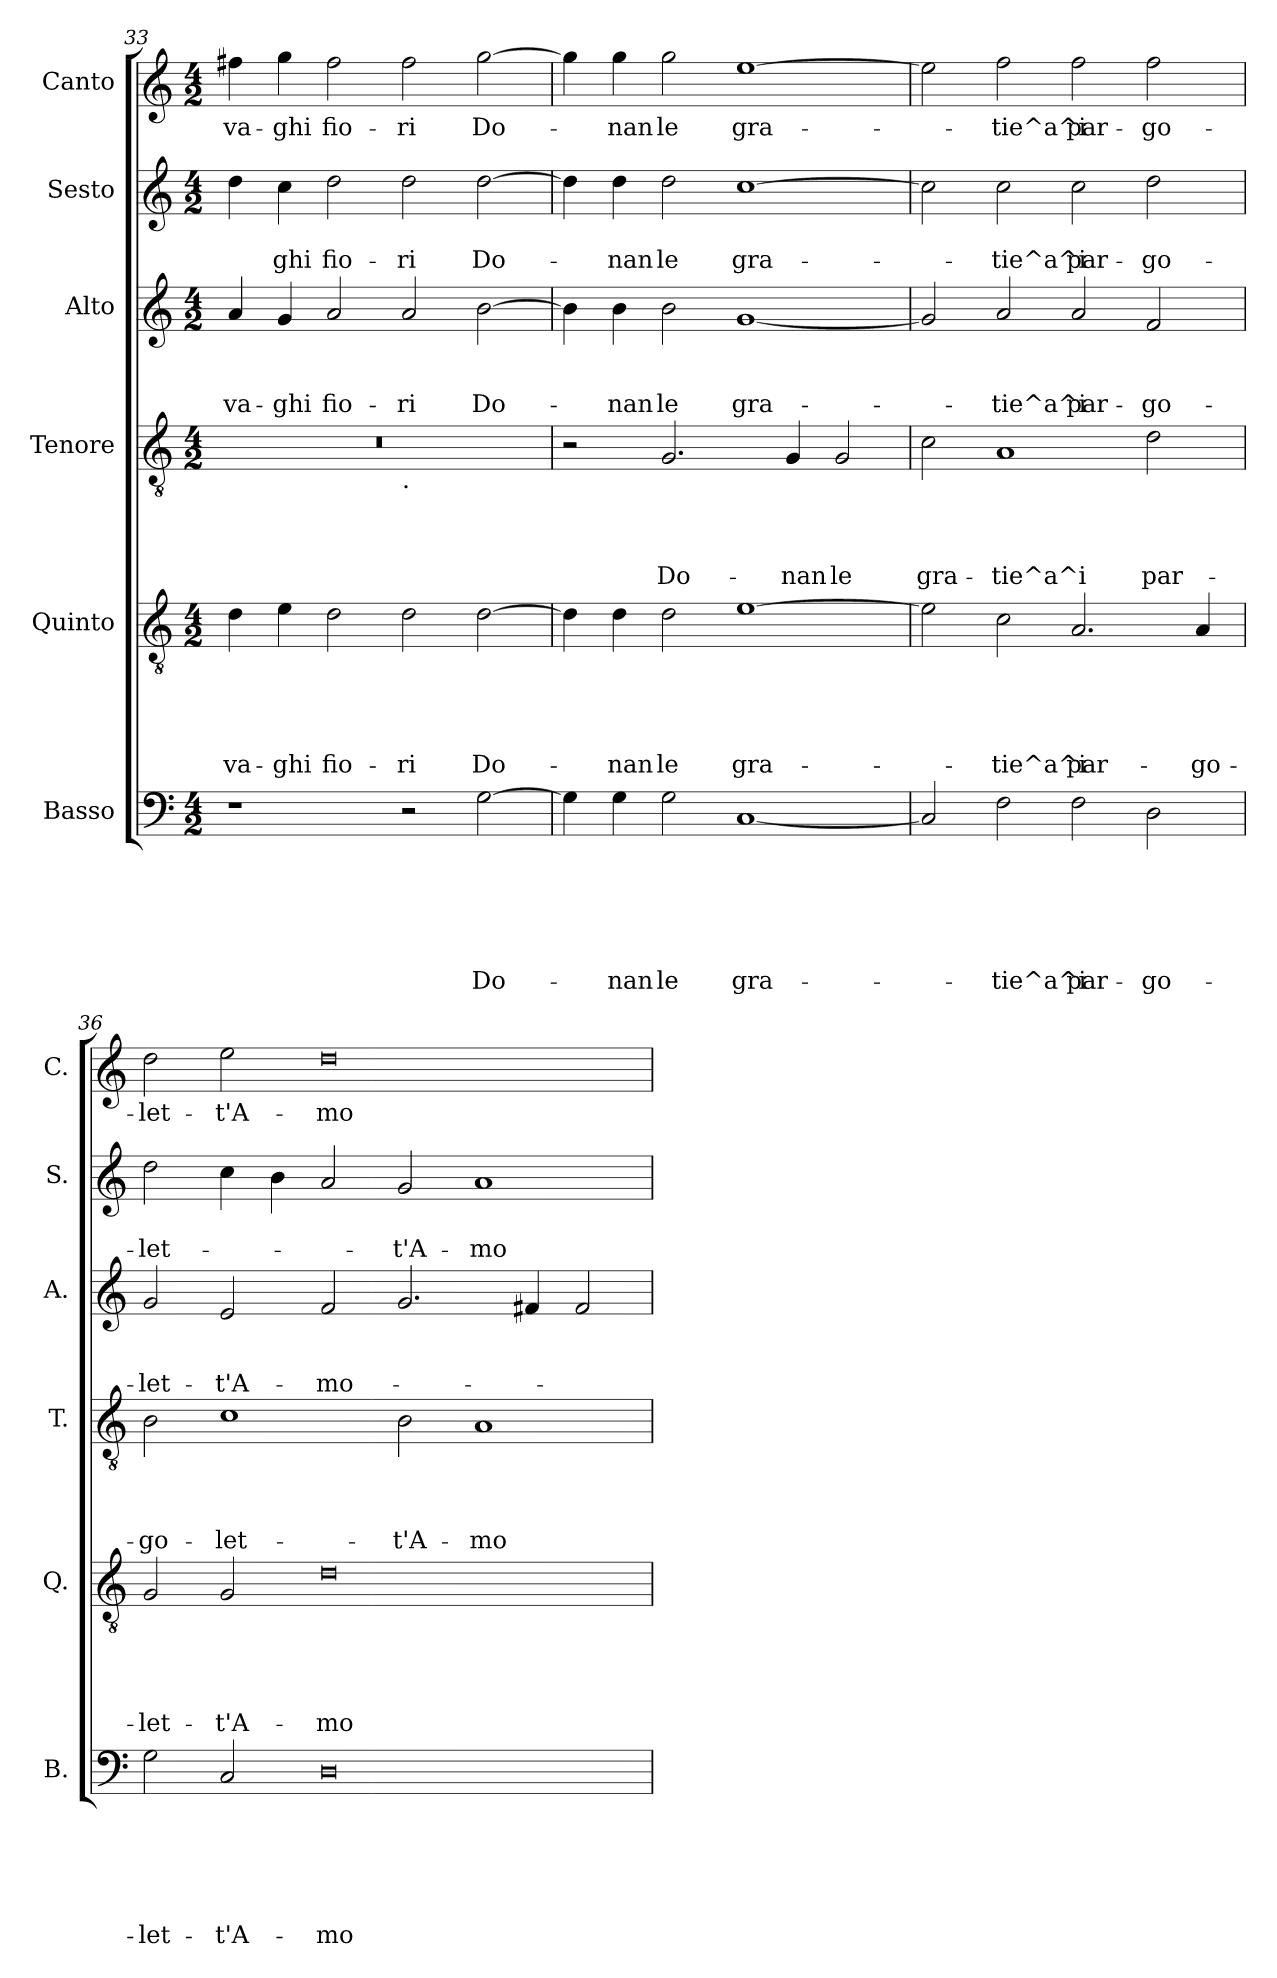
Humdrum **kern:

**kern	**text	**text	**text	**text	**text	**text	**kern	**text	**text	**text	**text	**text	**kern	**text	**text	**text	**text	**kern	**text	**text	**text	**kern	**text	**text	**kern	**text
*part6	*part6	*part6	*part6	*part6	*part6	*part6	*part5	*part5	*part5	*part5	*part5	*part5	*part4	*part4	*part4	*part4	*part4	*part3	*part3	*part3	*part3	*part2	*part2	*part2	*part1	*part1
*staff6	*staff6	*staff6	*staff6	*staff6	*staff6	*staff6	*staff5	*staff5	*staff5	*staff5	*staff5	*staff5	*staff4	*staff4	*staff4	*staff4	*staff4	*staff3	*staff3	*staff3	*staff3	*staff2	*staff2	*staff2	*staff1	*staff1
*I"Basso	*	*	*	*	*	*	*I"Quinto	*	*	*	*	*	*I"Tenore	*	*	*	*	*I"Alto	*	*	*	*I"Sesto	*	*	*I"Canto	*
*I'B.	*	*	*	*	*	*	*I'Q.	*	*	*	*	*	*I'T.	*	*	*	*	*I'A.	*	*	*	*I'S.	*	*	*I'C.	*
*clefF4	*	*	*	*	*	*	*clefGv2	*	*	*	*	*	*clefGv2	*	*	*	*	*clefG2	*	*	*	*clefG2	*	*	*clefG2	*
*k[]	*	*	*	*	*	*	*k[]	*	*	*	*	*	*k[]	*	*	*	*	*k[]	*	*	*	*k[]	*	*	*k[]	*
*C:	*	*	*	*	*	*	*C:	*	*	*	*	*	*C:	*	*	*	*	*C:	*	*	*	*C:	*	*	*C:	*
*M4/2	*	*	*	*	*	*	*M4/2	*	*	*	*	*	*M4/2	*	*	*	*	*M4/2	*	*	*	*M4/2	*	*	*M4/2	*
=33	=33	=33	=33	=33	=33	=33	=33	=33	=33	=33	=33	=33	=33	=33	=33	=33	=33	=33	=33	=33	=33	=33	=33	=33	=33	=33
!	!	!	!	!	!	!	!	!	!	!	!	!LO:LY:b	!	!	!	!	!	!	!	!	!LO:LY:b	!	!	!	!	!LO:LY:b
*	*	*	*	*	*	*	*	*	*	*	*	*	*^	*	*	*	*	*	*	*	*	*	*	*	*	*
1r	.	.	.	.	.	.	4d\	.	.	.	.	va-	0r	1ryy	.	.	.	.	4a/	.	.	va-	4dd\	.	.	4ff#X\	va-
!	!	!	!	!	!	!	!	!	!	!	!	!LO:LY:b	!	!	!	!	!	!	!	!	!	!LO:LY:b	!	!	!LO:LY:b	!	!LO:LY:b
.	.	.	.	.	.	.	4e\	.	.	.	.	-ghi	.	.	.	.	.	.	4g/	.	.	-ghi	4cc\	.	-ghi	4gg\	-ghi
!	!	!	!	!	!	!	!	!	!	!	!	!LO:LY:b	!	!	!	!	!	!	!	!	!	!LO:LY:b	!	!	!LO:LY:b	!	!LO:LY:b
.	.	.	.	.	.	.	2d\	.	.	.	.	fio-	.	.	.	.	.	.	2a/	.	.	fio-	2dd\	.	fio-	2ff#\	fio-
!	!	!	!	!	!	!	!	!	!	!	!	!	!	!LO:TX:b:t=.	!	!	!	!	!	!	!	!	!	!	!	!	!
!	!	!	!	!	!	!	!	!	!	!	!	!LO:LY:b	!	!	!	!	!	!	!	!	!	!LO:LY:b	!	!	!LO:LY:b	!	!LO:LY:b
2r	.	.	.	.	.	.	2d\	.	.	.	.	-ri	.	1ryy	.	.	.	.	2a/	.	.	-ri	2dd\	.	-ri	2ff#\	-ri
!	!	!	!	!	!	!LO:LY:b	!	!	!	!	!	!LO:LY:b	!	!	!	!	!	!	!	!	!	!LO:LY:b	!	!	!LO:LY:b	!	!LO:LY:b
[>2G\	.	.	.	.	.	Do-	[>2d\	.	.	.	.	Do-	.	.	.	.	.	.	[>2b\	.	.	Do-	[>2dd\	.	Do-	[>2gg\	Do-
*	*	*	*	*	*	*	*	*	*	*	*	*	*v	*v	*	*	*	*	*	*	*	*	*	*	*	*	*
!!LO:PB:g=z
=34	=34	=34	=34	=34	=34	=34	=34	=34	=34	=34	=34	=34	=34	=34	=34	=34	=34	=34	=34	=34	=34	=34	=34	=34	=34	=34
4G\]	.	.	.	.	.	.	4d\]	.	.	.	.	.	2r	.	.	.	.	4b\]	.	.	.	4dd\]	.	.	4gg\]	.
!	!	!	!	!	!	!LO:LY:b	!	!	!	!	!	!LO:LY:b	!	!	!	!	!	!	!	!	!LO:LY:b	!	!	!LO:LY:b	!	!LO:LY:b
4G\	.	.	.	.	.	-nan	4d\	.	.	.	.	-nan	.	.	.	.	.	4b\	.	.	-nan	4dd\	.	-nan	4gg\	-nan
!	!	!	!	!	!	!LO:LY:b	!	!	!	!	!	!LO:LY:b	!	!	!	!	!LO:LY:b	!	!	!	!LO:LY:b	!	!	!LO:LY:b	!	!LO:LY:b
2G\	.	.	.	.	.	le	2d\	.	.	.	.	le	2.G/	.	.	.	Do-	2b\	.	.	le	2dd\	.	le	2gg\	le
!	!	!	!	!	!	!LO:LY:b	!	!	!	!	!	!LO:LY:b	!	!	!	!	!	!	!	!	!LO:LY:b	!	!	!LO:LY:b	!	!LO:LY:b
[<1C	.	.	.	.	.	gra-	[>1e	.	.	.	.	gra-	.	.	.	.	.	[<1g	.	.	gra-	[>1cc	.	gra-	[>1ee	gra-
!	!	!	!	!	!	!	!	!	!	!	!	!	!	!	!	!	!LO:LY:b	!	!	!	!	!	!	!	!	!
.	.	.	.	.	.	.	.	.	.	.	.	.	4G/	.	.	.	-nan	.	.	.	.	.	.	.	.	.
!	!	!	!	!	!	!	!	!	!	!	!	!	!	!	!	!	!LO:LY:b	!	!	!	!	!	!	!	!	!
.	.	.	.	.	.	.	.	.	.	.	.	.	2G/	.	.	.	le	.	.	.	.	.	.	.	.	.
=35	=35	=35	=35	=35	=35	=35	=35	=35	=35	=35	=35	=35	=35	=35	=35	=35	=35	=35	=35	=35	=35	=35	=35	=35	=35	=35
!	!	!	!	!	!	!	!	!	!	!	!	!	!	!	!	!	!LO:LY:b	!	!	!	!	!	!	!	!	!
2C/]	.	.	.	.	.	.	2e\]	.	.	.	.	.	2c\	.	.	.	gra-	2g/]	.	.	.	2cc\]	.	.	2ee\]	.
!	!	!	!	!	!	!LO:LY:b	!	!	!	!	!	!LO:LY:b	!	!	!	!	!LO:LY:b	!	!	!	!LO:LY:b	!	!	!LO:LY:b	!	!LO:LY:b
2F\	.	.	.	.	.	-tie^a^i	2c\	.	.	.	.	-tie^a^i	1A	.	.	.	-tie^a^i	2a/	.	.	-tie^a^i	2cc\	.	-tie^a^i	2ff\	-tie^a^i
!	!	!	!	!	!	!LO:LY:b	!	!	!	!	!	!LO:LY:b	!	!	!	!	!	!	!	!	!LO:LY:b	!	!	!LO:LY:b	!	!LO:LY:b
2F\	.	.	.	.	.	par-	2.A/	.	.	.	.	par-	.	.	.	.	.	2a/	.	.	par-	2cc\	.	par-	2ff\	par-
!	!	!	!	!	!	!LO:LY:b	!	!	!	!	!	!	!	!	!	!	!LO:LY:b	!	!	!	!LO:LY:b	!	!	!LO:LY:b	!	!LO:LY:b
2D\	.	.	.	.	.	-go-	.	.	.	.	.	.	2d\	.	.	.	par-	2f/	.	.	-go-	2dd\	.	-go-	2ff\	-go-
!	!	!	!	!	!	!	!	!	!	!	!	!LO:LY:b	!	!	!	!	!	!	!	!	!	!	!	!	!	!
.	.	.	.	.	.	.	4A/	.	.	.	.	-go-	.	.	.	.	.	.	.	.	.	.	.	.	.	.
=36	=36	=36	=36	=36	=36	=36	=36	=36	=36	=36	=36	=36	=36	=36	=36	=36	=36	=36	=36	=36	=36	=36	=36	=36	=36	=36
!	!	!	!	!	!	!LO:LY:b	!	!	!	!	!	!LO:LY:b	!	!	!	!	!LO:LY:b	!	!	!	!LO:LY:b	!	!	!LO:LY:b	!	!LO:LY:b
2G\	.	.	.	.	.	-let-	2G/	.	.	.	.	-let-	2B\	.	.	.	-go-	2g/	.	.	-let-	2dd\	.	-let-	2dd\	-let-
!	!	!	!	!	!	!LO:LY:b	!	!	!	!	!	!LO:LY:b	!	!	!	!	!LO:LY:b	!	!	!	!LO:LY:b	!	!	!	!	!LO:LY:b
2C/	.	.	.	.	.	-t'A-	2G/	.	.	.	.	-t'A-	1c	.	.	.	-let-	2e/	.	.	-t'A-	4cc\	.	.	2ee\	-t'A-
.	.	.	.	.	.	.	.	.	.	.	.	.	.	.	.	.	.	.	.	.	.	4b\	.	.	.	.
!	!	!	!	!	!	!LO:LY:b	!	!	!	!	!	!LO:LY:b	!	!	!	!	!	!	!	!	!LO:LY:b	!	!	!	!	!LO:LY:b
0D	.	.	.	.	.	-mo-	0d	.	.	.	.	-mo-	.	.	.	.	.	2f/	.	.	-mo-	2a/	.	.	0dd	-mo-
!	!	!	!	!	!	!	!	!	!	!	!	!	!	!	!	!	!LO:LY:b	!	!	!	!	!	!	!LO:LY:b	!	!
.	.	.	.	.	.	.	.	.	.	.	.	.	2B\	.	.	.	-t'A-	2.g/	.	.	.	2g/	.	-t'A-	.	.
!	!	!	!	!	!	!	!	!	!	!	!	!	!	!	!	!	!LO:LY:b	!	!	!	!	!	!	!LO:LY:b	!	!
.	.	.	.	.	.	.	.	.	.	.	.	.	1A	.	.	.	-mo-	.	.	.	.	1a	.	-mo-	.	.
.	.	.	.	.	.	.	.	.	.	.	.	.	.	.	.	.	.	4f#X/	.	.	.	.	.	.	.	.
.	.	.	.	.	.	.	.	.	.	.	.	.	.	.	.	.	.	2f#/	.	.	.	.	.	.	.	.
=	=	=	=	=	=	=	=	=	=	=	=	=	=	=	=	=	=	=	=	=	=	=	=	=	=	=
*-	*-	*-	*-	*-	*-	*-	*-	*-	*-	*-	*-	*-	*-	*-	*-	*-	*-	*-	*-	*-	*-	*-	*-	*-	*-	*-
